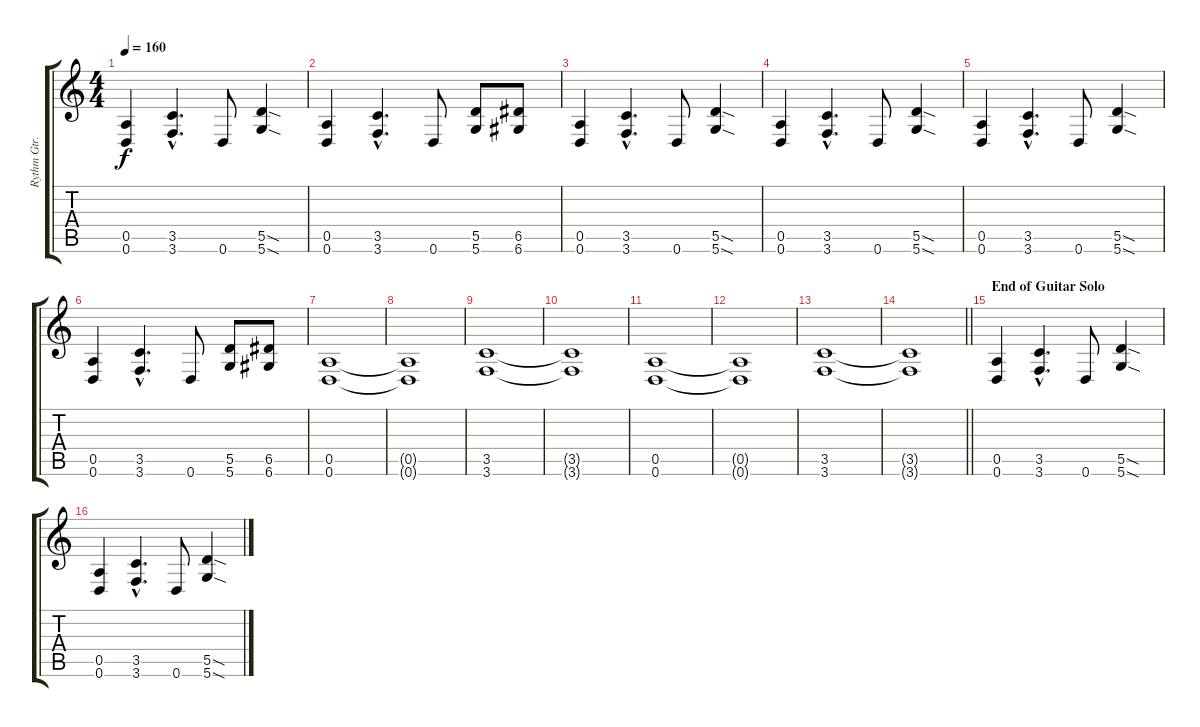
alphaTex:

\track ("Rythm Gtr. (Laukkonen)" "Rythm Gtr.") {instrument distortionguitar}
\staff {score tabs}
\tuning (E4 B3 G3 D3 A2 D2) {hide}
\ts (4 4)
\tempo 160
\clef g2
\ks c
(0.5 0.6).4{dy f} (3.5{hac} 3.6{hac}).4{d} 0.6.8 (5.5{sod} 5.6{sod}).4 |
(0.5 0.6).4 (3.5{hac} 3.6{hac}).4{d} 0.6.8 (5.5 5.6).8 (6.5 6.6).8 |
(0.5 0.6).4 (3.5{hac} 3.6{hac}).4{d} 0.6.8 (5.5{sod} 5.6{sod}).4 |
(0.5 0.6).4 (3.5{hac} 3.6{hac}).4{d} 0.6.8 (5.5{sod} 5.6{sod}).4 |
(0.5 0.6).4 (3.5{hac} 3.6{hac}).4{d} 0.6.8 (5.5{sod} 5.6{sod}).4 |
(0.5 0.6).4 (3.5{hac} 3.6{hac}).4{d} 0.6.8 (5.5 5.6).8 (6.5 6.6).8 |
(0.5 0.6).1 |
(0.5{t} 0.6{t}).1 |
(3.5 3.6).1 |
(3.5{t} 3.6{t}).1 |
(0.5 0.6).1 |
(0.5{t} 0.6{t}).1 |
(3.5 3.6).1 |
\barLineRight lightlight
(3.5{t} 3.6{t}).1 |
\section ("" "End of Guitar Solo")
(0.5 0.6).4 (3.5{hac} 3.6{hac}).4{d} 0.6.8 (5.5{sod} 5.6{sod}).4 |
(0.5 0.6).4 (3.5{hac} 3.6{hac}).4{d} 0.6.8 (5.5{sod} 5.6{sod}).4
